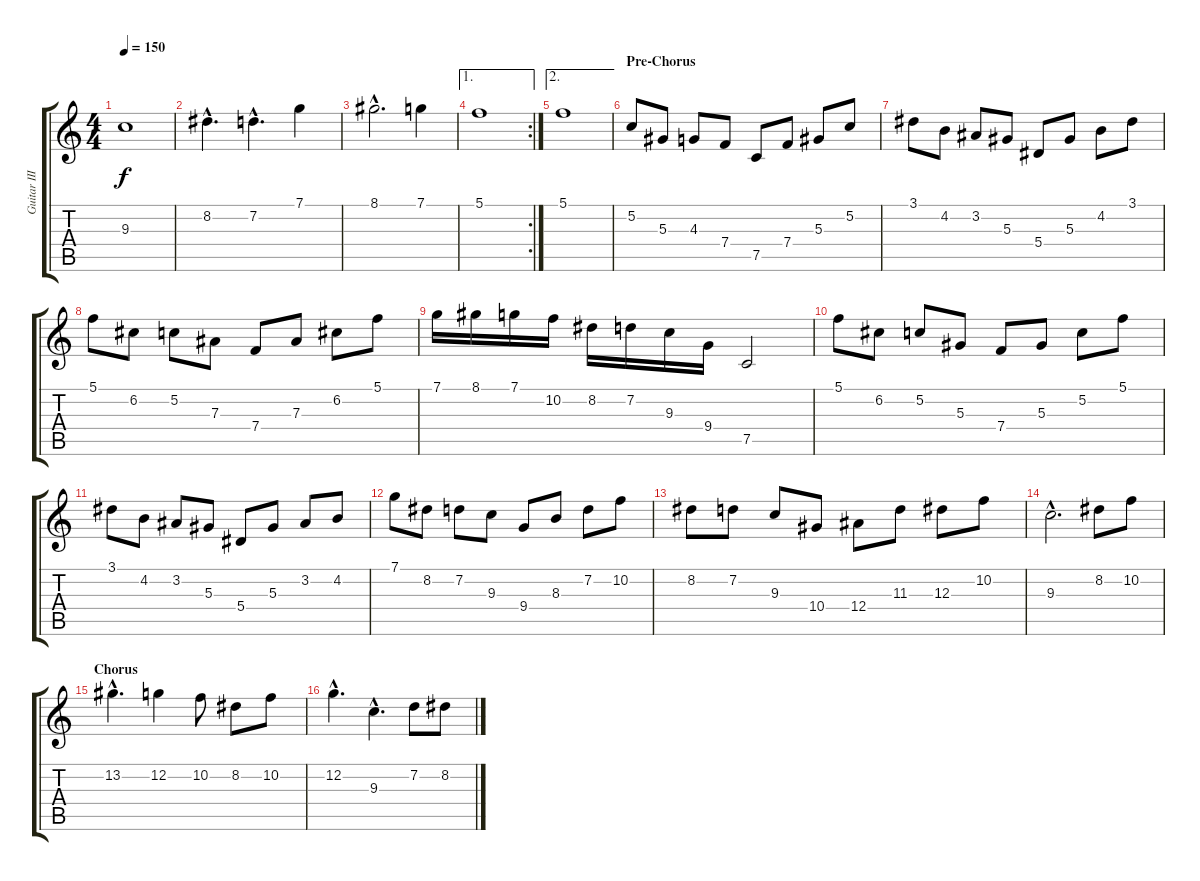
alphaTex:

\track ("Guitar III" "Guitar III") {instrument distortionguitar}
\staff {score tabs}
\tuning (C4 G3 Eb3 Bb2 F2 C2) {hide}
\ts (4 4)
\tempo 150
\clef g2
\ks c
9.3.1{dy f} |
8.2{hac}.4{d} 7.2{hac}.4{d} 7.1.4 |
8.1{hac}.2{d} 7.1.4 |
\ae 1
\rc 2
5.1.1 |
\ae 2
5.1.1 |
\section ("" "Pre-Chorus")
5.2.8{volume 16 balance 8} 5.3.8 4.3.8 7.4.8 7.5.8 7.4.8 5.3.8 5.2.8 |
3.1.8 4.2.8 3.2.8 5.3.8 5.4.8 5.3.8 4.2.8 3.1.8 |
5.1.8 6.2.8 5.2.8 7.3.8 7.4.8 7.3.8 6.2.8 5.1.8 |
7.1.16 8.1.16 7.1.16 10.2.16 8.2.16 7.2.16 9.3.16 9.4.16 7.5.2 |
5.1.8 6.2.8 5.2.8 5.3.8 7.4.8 5.3.8 5.2.8 5.1.8 |
3.1.8 4.2.8 3.2.8 5.3.8 5.4.8 5.3.8 3.2.8 4.2.8 |
7.1.8 8.2.8 7.2.8 9.3.8 9.4.8 8.3.8 7.2.8 10.2.8 |
8.2.8 7.2.8 9.3.8 10.4.8 12.4.8 11.3.8 12.3.8 10.2.8 |
9.3{hac}.2{d} 8.2.8 10.2.8 |
\section ("" "Chorus")
13.2{hac}.4{d balance 8} 12.2.4 10.2.8 8.2.8 10.2.8 |
12.2{hac}.4{d} 9.3{hac}.4{d} 7.2.8 8.2.8
